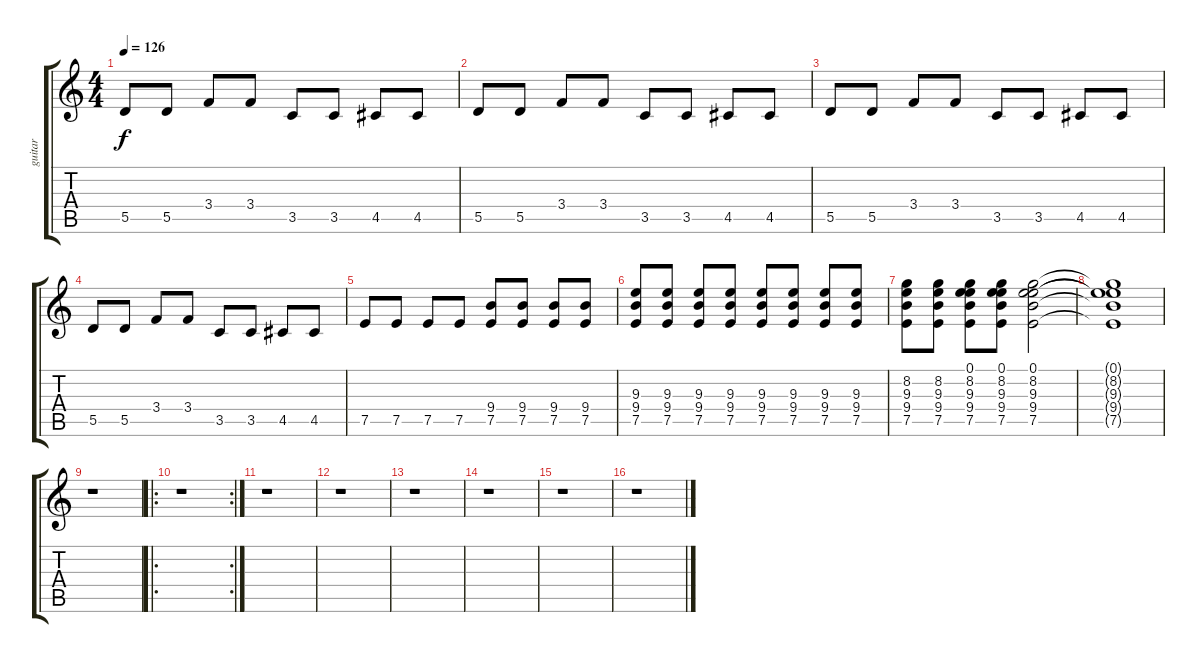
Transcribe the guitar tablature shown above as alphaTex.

\track ("guitar" "guitar") {instrument electricguitarclean}
\staff {score tabs}
\tuning (E4 B3 G3 D3 A2 E2) {hide}
\ts (4 4)
\tempo 126
\clef g2
\ks c
5.5.8{dy f} 5.5.8 3.4.8 3.4.8 3.5.8 3.5.8 4.5.8 4.5.8 |
5.5.8 5.5.8 3.4.8 3.4.8 3.5.8 3.5.8 4.5.8 4.5.8 |
5.5.8 5.5.8 3.4.8 3.4.8 3.5.8 3.5.8 4.5.8 4.5.8 |
5.5.8 5.5.8 3.4.8 3.4.8 3.5.8 3.5.8 4.5.8 4.5.8 |
7.5.8 7.5.8 7.5.8 7.5.8 (9.4 7.5).8 (9.4 7.5).8 (9.4 7.5).8 (9.4 7.5).8 |
(9.3 9.4 7.5).8 (9.3 9.4 7.5).8 (9.3 9.4 7.5).8 (9.3 9.4 7.5).8 (9.3 9.4 7.5).8 (9.3 9.4 7.5).8 (9.3 9.4 7.5).8 (9.3 9.4 7.5).8 |
(8.2 9.3 9.4 7.5).8 (8.2 9.3 9.4 7.5).8 (0.1 8.2 9.3 9.4 7.5).8 (0.1 8.2 9.3 9.4 7.5).8 (0.1 8.2 9.3 9.4 7.5).2 |
(0.1{t} 8.2{t} 9.3{t} 9.4{t} 7.5{t}).1 |
r.1 |
\ro
\rc 2
r.1 |
r.1 |
r.1 |
r.1 |
r.1 |
r.1 |
r.1
